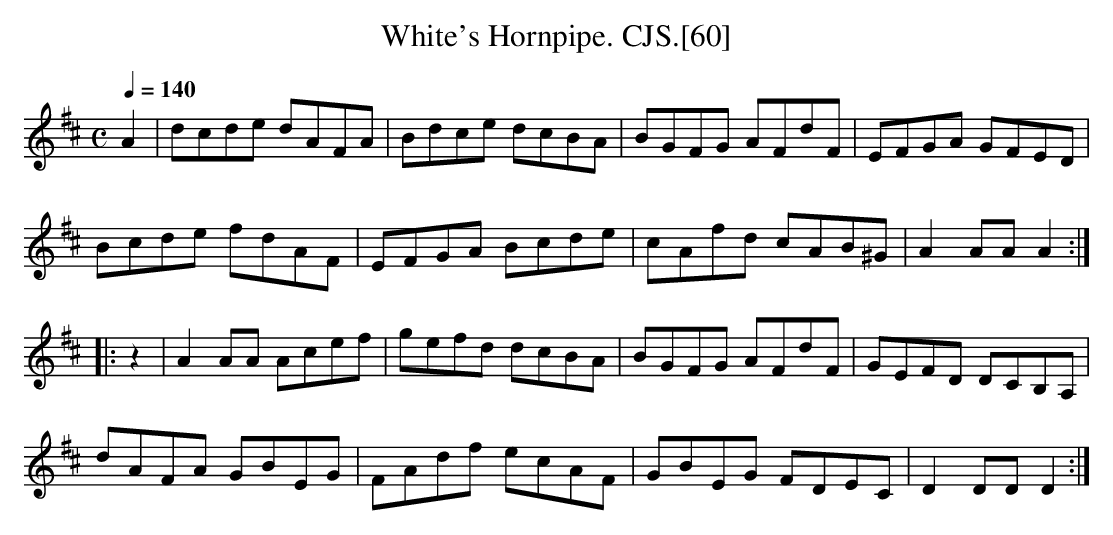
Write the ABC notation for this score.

X:1
T:White's Hornpipe. CJS.[60]
M:C
L:1/8
Q:1/4=140
K:D
A2|dcde dAFA|Bdce dcBA|BGFG AFdF|EFGA GFED|
Bcde fdAF|EFGA Bcde|cAfd cAB^G|A2 AA A2:|
|:z2|A2AA Acef|gefd dcBA|BGFG AFdF|GEFD DCB,A,|
dAFA GBEG|FAdf ecAF|GBEG FDEC|D2 DD D2 :|
